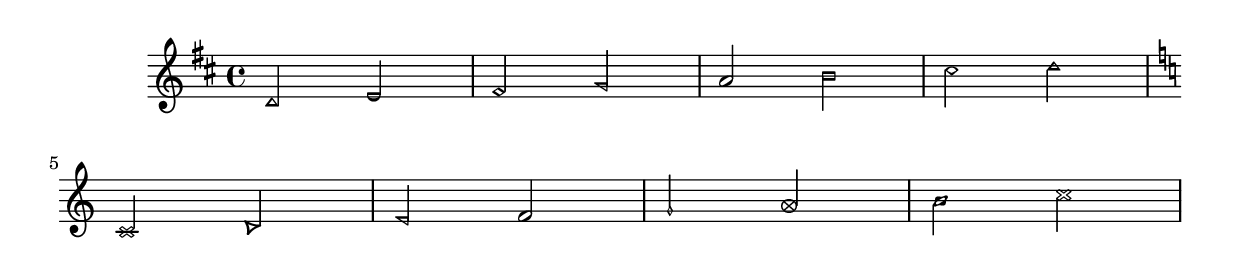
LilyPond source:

%% DO NOT EDIT this file manually; it is automatically
%% generated from LSR http://lsr.dsi.unimi.it
%% Make any changes in LSR itself, or in Documentation/snippets/new/ ,
%% and then run scripts/auxiliar/makelsr.py
%%
%% This file is in the public domain.
\version "2.14.2"

\header {
  lsrtags = "editorial-annotations, pitches"

%% Translation of GIT committish: b482c3e5b56c3841a88d957e0ca12964bd3e64fa
  doctitlees = "Aplicar estilos de cabeza según la nota de la escala"
  texidoces = "
La propiedad @code{shapeNoteStyles} se puede usar para definir varios
estilos de cabezas de nota para cada grado de la escala (según esté
establecido por la armadura o por la propiedad @code{tonic}).  Esta
propiedad requiere un conjunto de símbolos, que pueden ser puramente
arbitrarios (se permiten expresiones geométricas como @code{triangle},
triángulo, @code{cross}, aspas, y @code{xcircle}, círculo con aspas) o
basados en una antigua tradición americana de grabado (ciertos nombres
de nota latinos trambién se permiten).

Dicho esto, para imitar antiguos cancioneros americanos, existen varios
estilos predefinidos de cabezas de nota disponibles a través de
instrucciones de abreviatura como @code{\\aikenHeads} o
@code{\\sacredHarpHeads}.

Este ejemplo muestra distintas formas de obtener cabezas de notas con forma,
y muestra la capacidad de transportar una melodía sin perder la
correspondencia entre las funciones armónicas y los estilos de cabezas de
nota.

"


%% Translation of GIT committish: 6ae36b6f8a7cf2df5f4e46c3c06820fccd9f35e1
  texidocit = "
La proprietà @code{shapeNoteStyles} può essere usata per definire vari
stili di teste di nota per ogni grado della scala (definita dall'armatura
di chiave o dalla proprietà @code{tonic}). Questa proprietà richiede un
insieme di simboli, che può essere puramente arbitrario (sono permesse
espressioni geometriche come @code{triangle}, @code{cross} e @code{xcircle})
o basato sull'antica tradizione tipografica americana (sono consentiti
anche alcuni nomi di nota latini).

Detto questo, per imitare gli antichi canzionieri americani, ci sono vari
stili predefiniti disponibili attraverso dei comodi comandi come
@code{\\aikenHeads} o @code{\\sacredHarpHeads}.

Questo esempio mostra modi diversi di ottenere teste di nota di varie
forme e illustra la possibilità di trasporre una melodia senza
perdere la corrispondenza tra le funzioni armoniche e gli stili delle
teste.

"
  doctitleit = "Applicazione degli stili delle teste di nota in base al grado della scala"

%% Translation of GIT committish: 0a868be38a775ecb1ef935b079000cebbc64de40
  doctitlede = "Notenkopfstile basierend auf der Tonleiterstufe erstellen"
  texidocde = "
Die @code{shapeNoteStyles}-(NotenFormenStile)-Eigenschaft kann benutzt
werden, um verschiedene Notenstile für jeden Schritt der Tonleiter
zu definieren (vorgegeben von der Tonart oder der @qq{tonic}
(Tonika)-Eigenschaft.  Diese Eigenschaft braucht eine Anzahl von Symbolen,
welche beliebig sein können (geometrische Ausdrücke wie @code{triangle}
(Dreieck), @code{cross} (Kreuz) und @code{xcircle} (X-Kreis) sind erlaubt)
oder basierend auf einer alten amerikanischen Notensatztradition (einige
lateinische Notenbezeichnungen sind auch erlaubt).

Um alte amerikanische Liederbücher zu imitieren, gibt es einige
vordefinierte Notenstile wie etwa @code{\\aikenHeads} (im Stil von Aiken)
oder @code{\\sacredHarpHeads} (im Stil der Sacred Harp-Tradition).

Dieses Beispiel zeigt, wie man unterschiedlich geformte Noten erhält und
eine Melodie transponieren kann, ohne dass das Verhältnis zwischen den
harmonischen Funktionen und dem Notenstil verloren geht.

"

%% Translation of GIT committish: f5cfaf8ef4ac347702f554af0944ef0d8396e73a
  texidocfr = "
La propriété @code{shapeNoteStyles} permet d'affecter un profil
particulier à chaque degré de la gamme -- à partir de l'armure ou
de la propriété @code{tonic}.  Ses valeurs sont constituées d'une liste
de symboles, qu'il s'agisse de formes géométriques (@code{triangle},
@code{cross} ou @code{xcircle}) ou basés sur la tradition des graveurs
américains (avec quelques noms de note latins).

LilyPond dispose de deux raccourcis, @code{\\aikenHeads} et
@code{\\sacredHarpHeads}, permettant de reproduire d'anciens recueils de
chansons américaines.

L'exemple suivant montre plusieurs manières de profiler les têtes de
note, ainsi que la capacité de transposer tout en respectant la fonction
harmonique de chaque note dans la gamme.

"
  doctitlefr = "Profilage des notes selon leur degré dans la gamme"

  texidoc = "
The @code{shapeNoteStyles} property can be used to define various note
head styles for each step of the scale (as set by the key signature or
the @code{tonic} property). This property requires a set of symbols,
which can be purely arbitrary (geometrical expressions such as
@code{triangle}, @code{cross}, and @code{xcircle} are allowed) or based
on old American engraving tradition (some latin note names are also
allowed).

That said, to imitate old American song books, there are several
predefined note head styles available through shortcut commands such as
@code{\\aikenHeads} or @code{\\sacredHarpHeads}.

This example shows different ways to obtain shape note heads, and
demonstrates the ability to transpose a melody without losing the
correspondence between harmonic functions and note head styles.

"
  doctitle = "Applying note head styles depending on the step of the scale"
} % begin verbatim


fragment = {
  \key c \major
  c2 d
  e2 f
  g2 a
  b2 c
}

\new Staff {
  \transpose c d
  \relative c' {
    \set shapeNoteStyles = #'#(do re mi fa
                               #f la ti)
    \fragment
  }

  \break

  \relative c' {
    \set shapeNoteStyles = #'#(cross triangle fa #f
                               mensural xcircle diamond)
    \fragment
  }
}

